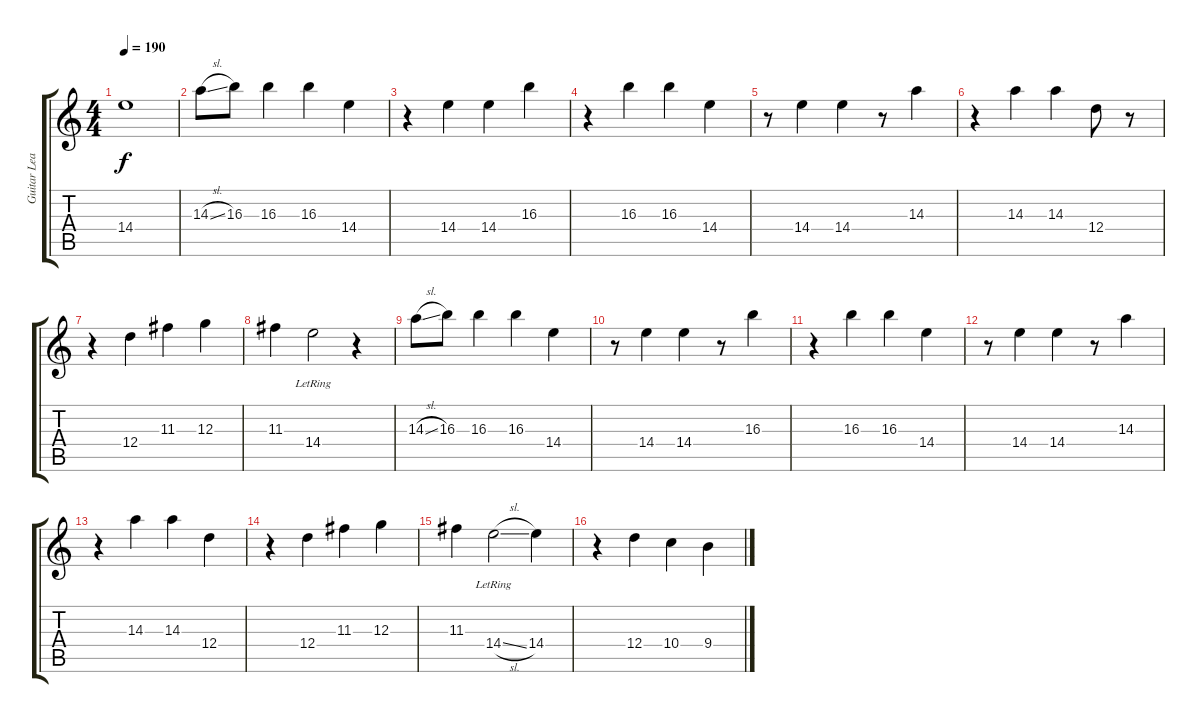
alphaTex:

\track ("Guitar Lead" "Guitar Lea") {instrument overdrivenguitar}
\staff {score tabs}
\tuning (E4 B3 G3 D3 A2 E2) {hide}
\ts (4 4)
\tempo 190
\clef g2
\ks c
14.4.1{dy f} |
14.3{sl}.8 16.3.8 16.3.4 16.3.4 14.4.4 |
r.4 14.4.4 14.4.4 16.3.4 |
r.4 16.3.4 16.3.4 14.4.4 |
r.8 14.4.4 14.4.4 r.8 14.3.4 |
r.4 14.3.4 14.3.4 12.4.8 r.8 |
r.4 12.4.4 11.3.4 12.3.4 |
11.3.4 14.4{lr}.2 r.4 |
14.3{sl}.8 16.3.8 16.3.4 16.3.4 14.4.4 |
r.8 14.4.4 14.4.4 r.8 16.3.4 |
r.4 16.3.4 16.3.4 14.4.4 |
r.8 14.4.4 14.4.4 r.8 14.3.4 |
r.4 14.3.4 14.3.4 12.4.4 |
r.4 12.4.4 11.3.4 12.3.4 |
11.3.4 14.4{sl lr}.2 14.4.4 |
r.4 12.4.4 10.4.4 9.4.4
